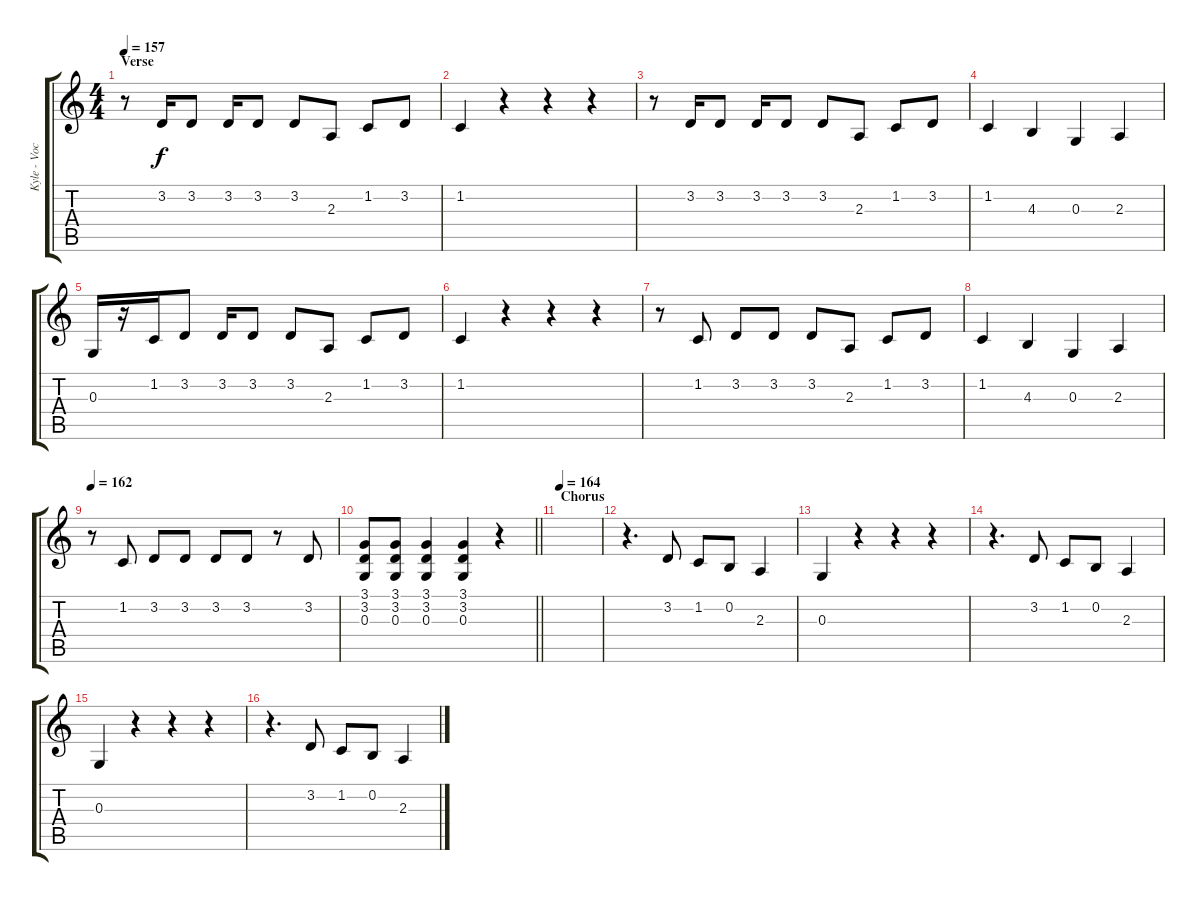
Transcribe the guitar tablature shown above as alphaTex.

\track ("Kyle - Vocals" "Kyle - Voc") {instrument altosax}
\staff {score tabs}
\tuning (E4 B3 G3 D3 A2 E2) {hide}
\ts (4 4)
\section ("" "Verse")
\tempo 157
\clef g2
\ks c
r.8{dy f} 3.2.16 3.2.8 3.2.16 3.2.8 3.2.8 2.3.8 1.2.8 3.2.8 |
1.2.4 r.4 r.4 r.4 |
r.8 3.2.16 3.2.8 3.2.16 3.2.8 3.2.8 2.3.8 1.2.8 3.2.8 |
1.2.4 4.3.4 0.3.4 2.3.4 |
0.3.16 r.16 1.2.16 3.2.8 3.2.16 3.2.8 3.2.8 2.3.8 1.2.8 3.2.8 |
1.2.4 r.4 r.4 r.4 |
r.8 1.2.8 3.2.8 3.2.8 3.2.8 2.3.8 1.2.8 3.2.8 |
1.2.4 4.3.4 0.3.4 2.3.4 |
\tempo 162
r.8 1.2.8 3.2.8 3.2.8 3.2.8 3.2.8 r.8 3.2.8 |
\barLineRight lightlight
(3.1 3.2 0.3).8 (3.1 3.2 0.3).8 (3.1 3.2 0.3).4 (3.1 3.2 0.3).4 r.4 |
\section ("" "Chorus")
\tempo 164
|
r.4{d} 3.2.8 1.2.8 0.2.8 2.3.4 |
0.3.4 r.4 r.4 r.4 |
r.4{d} 3.2.8 1.2.8 0.2.8 2.3.4 |
0.3.4 r.4 r.4 r.4 |
r.4{d} 3.2.8 1.2.8 0.2.8 2.3.4
